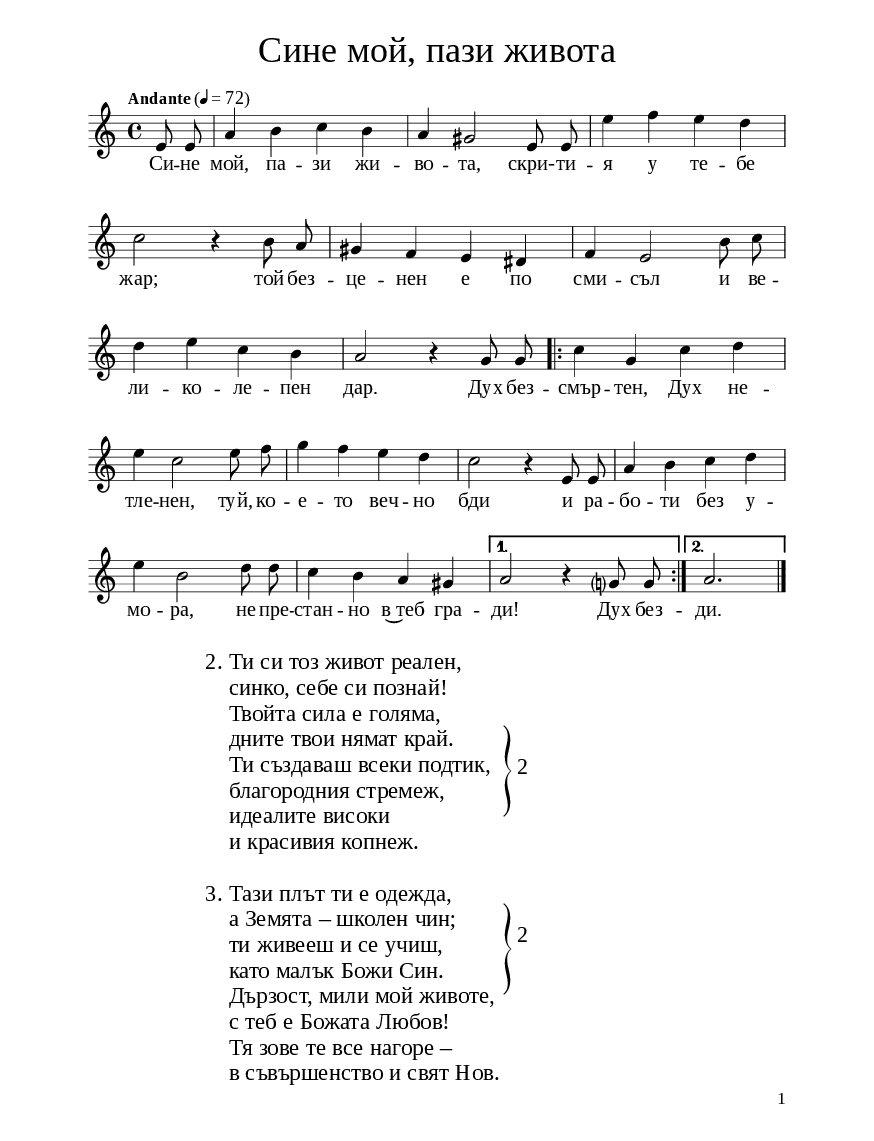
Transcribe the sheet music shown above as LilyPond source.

\version "2.24.3"

% include paper part and global functions
\include "include/globals.ily"

"rightBraces045" = \markup {
  \column {
    % repeat braces
    \translate #'(0 . -13.9 )
    \right-brace #44

    \translate #'(0 . -17.1 )
    \right-brace #44
  }
  \column {
    % repeat numbers
    \translate #'(0 . -14.4 )
    2

    \translate #'(0 . -21.5 )
    2
  }
}

\bookpart {
  \label #'ref045
  \tocItem \markup "Сине мой, пази живота"
  \include "include/bookpart-paper.ily"
  \score {
    \include "include/score-layout.ily"

    \new Voice \absolute  {
      \clef treble
      \key a \minor
      \time 4/4
      \tempoFunc "Andante" 4 "72"
      \autoBeamOff
      \partial 4


      e'8 e'8 | a'4 b' c''4 b' | a'4 gis'2 e'8 e' | e''4 f'' e''4 d'' | \break

      c''2 r4 b'8 a'  |  gis'4 f'  e'4 dis' |  f'4 e'2  b'8 c'' \break |

      d''4 e'' c''4 b' | a'2 r4 g'8 g' \repeat volta 2 {
        |  c''4 g' c''4 d'' | e''4 c''2 e''8 f'' | g''4 f'' e''4 d'' | c''2 r4 e'8 e' | a'4 b'  c''4 d'' \break |

        e''4 b'2 d''8 d'' c''4 b' a'4 gis' |
      } \alternative { { a'2 r4 g'?8 g'  } { a'2. } } \bar "|."
    }

    \addlyrics {
      Си -- не мой, па -- зи жи -- во -- та, "скри-" -- ти -- я у
      те -- бе жар; той без -- це -- нен е по сми -- съл и ве --
      ли -- ко -- ле -- пен дар. Дух без -- смър -- тен, Дух не -- тле -- нен,
      туй, ко -- е -- то веч -- но бди и ра -- бо -- ти без у --
      мо -- ра, не -- пре -- стан -- но в~теб гра -- ди! Дух без -- ди.
    }

    \header {
      title = \titleFunc #'ref_desc_3 "Сине мой, пази живота" "Sine moj, pazi života"
    }

    \midi{}

  } % score

  \markup \abs-fontsize #11 {
    \hspace #15
    \override #`(baseline-skip . ,bgCoupletBaselineSkip)
    \column {
      \vspace #0.3

      \line { 2. Ти си тоз живот реален, }

      \line {   "   " синко, себе си познай! }

      \line {   "   " Твойта сила е голяма, }

      \line {   "   " дните твои нямат край. }

      \line {   "   " Ти създаваш всеки подтик, }

      \line {   "   " благородния стремеж,}

      \line {   "   " идеалите високи}

      \line {   "   " и красивия копнеж.}
      \line {   "   "}

      \line {   3. Тази плът ти е одежда,}

      \line {   "   " а Земята – школен чин;}

      \line {   "   " ти живееш и се учиш,}

      \line {   "   " като малък Божи Син.}

      \line {   "   " Дързост, мили мой животе,}

      \line {   "   " с теб е Божата Любов!}

      \line {   "   " Тя зове те все нагоре –}

      \line {   "   " в съвършенство и свят Нов.}
    }\"rightBraces045"

  } % markup


} % bookpart
